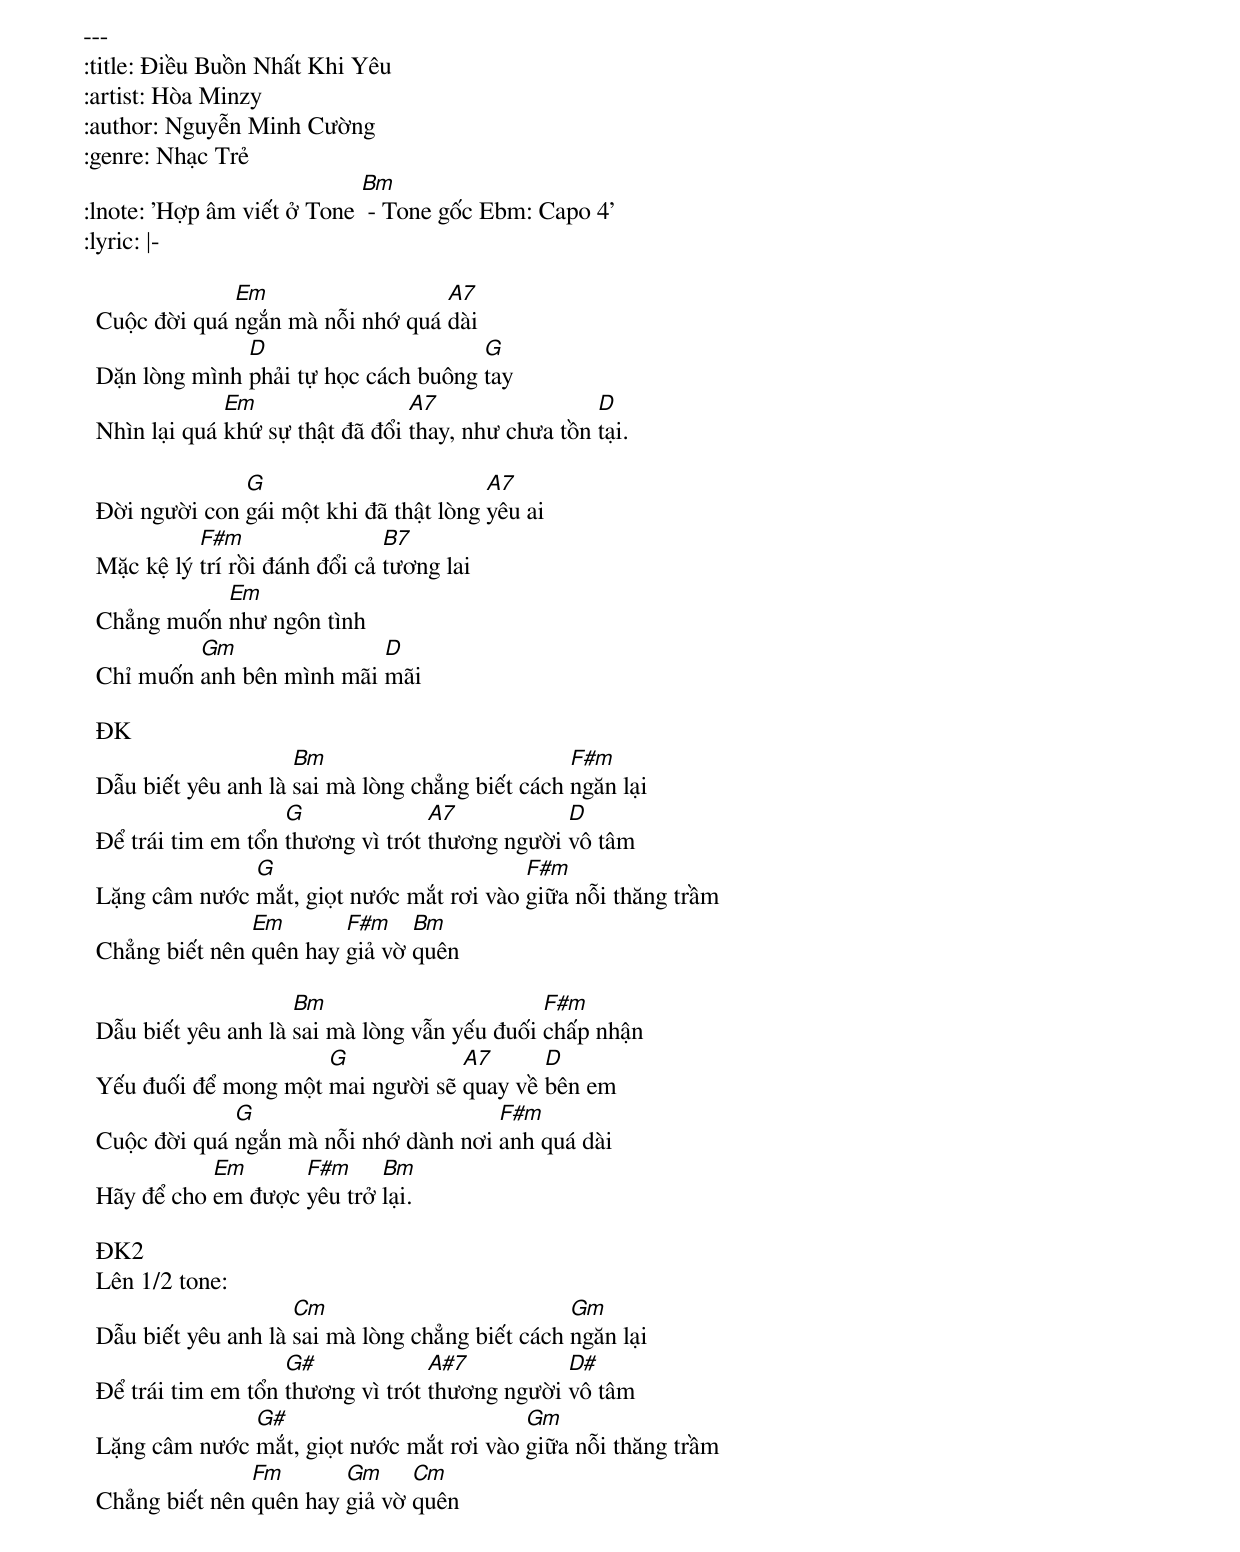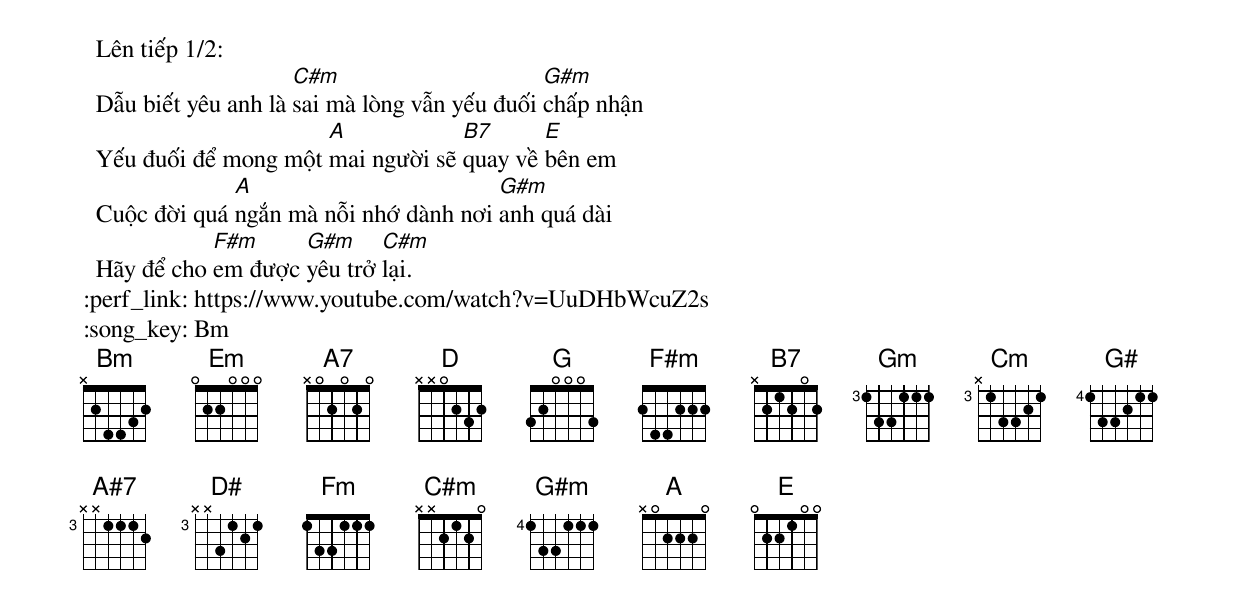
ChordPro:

---
:title: Điều Buồn Nhất Khi Yêu
:artist: Hòa Minzy
:author: Nguyễn Minh Cường
:genre: Nhạc Trẻ
:lnote: 'Hợp âm viết ở Tone [Bm] - Tone gốc Ebm: Capo 4'
:lyric: |-

  Cuộc đời quá [Em]ngắn mà nỗi nhớ quá [A7]dài
  Dặn lòng mình [D]phải tự học cách buông [G]tay
  Nhìn lại quá [Em]khứ sự thật đã đổi [A7]thay, như chưa tồn [D]tại.

  Đời người con [G]gái một khi đã thật lòng [A7]yêu ai
  Mặc kệ lý [F#m]trí rồi đánh đổi cả [B7]tương lai
  Chẳng muốn [Em]như ngôn tình
  Chỉ muốn [Gm]anh bên mình mãi [D]mãi

  ĐK
  Dẫu biết yêu anh là [Bm]sai mà lòng chẳng biết cách [F#m]ngăn lại
  Để trái tim em tổn [G]thương vì trót [A7]thương người [D]vô tâm
  Lặng câm nước [G]mắt, giọt nước mắt rơi vào [F#m]giữa nỗi thăng trầm
  Chẳng biết nên [Em]quên hay [F#m]giả vờ [Bm]quên

  Dẫu biết yêu anh là [Bm]sai mà lòng vẫn yếu đuối [F#m]chấp nhận
  Yếu đuối để mong một [G]mai người sẽ [A7]quay về [D]bên em
  Cuộc đời quá [G]ngắn mà nỗi nhớ dành nơi [F#m]anh quá dài
  Hãy để cho [Em]em được [F#m]yêu trở [Bm]lại.

  ĐK2
  Lên 1/2 tone:
  Dẫu biết yêu anh là [Cm]sai mà lòng chẳng biết cách [Gm]ngăn lại
  Để trái tim em tổn [G#]thương vì trót [A#7]thương người [D#]vô tâm
  Lặng câm nước [G#]mắt, giọt nước mắt rơi vào [Gm]giữa nỗi thăng trầm
  Chẳng biết nên [Fm]quên hay [Gm]giả vờ [Cm]quên

  Lên tiếp 1/2:
  Dẫu biết yêu anh là [C#m]sai mà lòng vẫn yếu đuối [G#m]chấp nhận
  Yếu đuối để mong một [A]mai người sẽ [B7]quay về [E]bên em
  Cuộc đời quá [A]ngắn mà nỗi nhớ dành nơi [G#m]anh quá dài
  Hãy để cho [F#m]em được [G#m]yêu trở [C#m]lại.
:perf_link: https://www.youtube.com/watch?v=UuDHbWcuZ2s
:song_key: Bm
